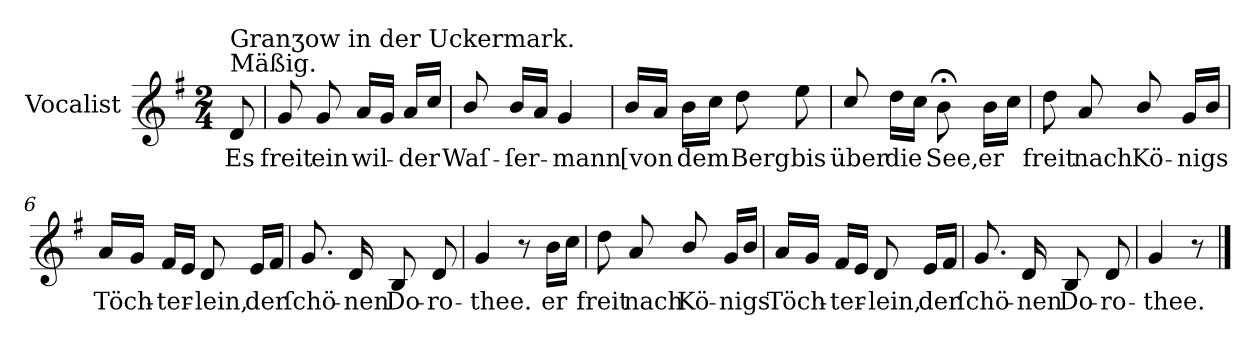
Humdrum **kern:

**kern	**text
*part1	*part1
*staff1	*staff1
*I"Vocalist	*
*k[f#]	*
*G:	*
*M2/4	*
=	=
!LO:TX:a:t=Mäßig.	!
!LO:TX:a:t=Granʒow in der Uckermark.	!
8d	Es
=1	=1
8g	freit
8g	ein
16aLL	wil-
16gJJ	.
16a/LL	-der
16ccJJ	.
=2	=2
8b/	Waſ-
16b/LL	-ſer-
16aJJ	.
4g	-mann
=3	=3
16b/LL	[von
16aJJ	.
16bLL	dem
16ccJJ	.
8dd	Berg
8ee	bis
=4	=4
8cc/	über
16ddLL	die
16ccJJ	.
8b;<	See,
16bLL	er
16ccJJ	.
=5	=5
8dd	freit
8a	nach
8b/	Kö-
16gLL	-nigs
16bJJ	.
=6	=6
16aLL	Töch-
16gJJ	.
16f#LL	-ter-
16eJJ	.
8d	-lein,
16eLL	der
16f#JJ	.
=7	=7
8.g	ſchö-
16d	-nen
8B	Do-
8d	-ro-
=8	=8
4g	-thee.
8r	.
16bLL	er
16ccJJ	.
=9	=9
8dd	freit
8a	nach
8b/	Kö-
16gLL	-nigs
16bJJ	.
=10	=10
16aLL	Töch-
16gJJ	.
16f#LL	-ter-
16eJJ	.
8d	-lein,
16eLL	der
16f#JJ	.
=11	=11
8.g	ſchö-
16d	-nen
8B	Do-
8d	-ro-
=12	=12
4g	-thee.
8r	.
==	==
*-	*-
